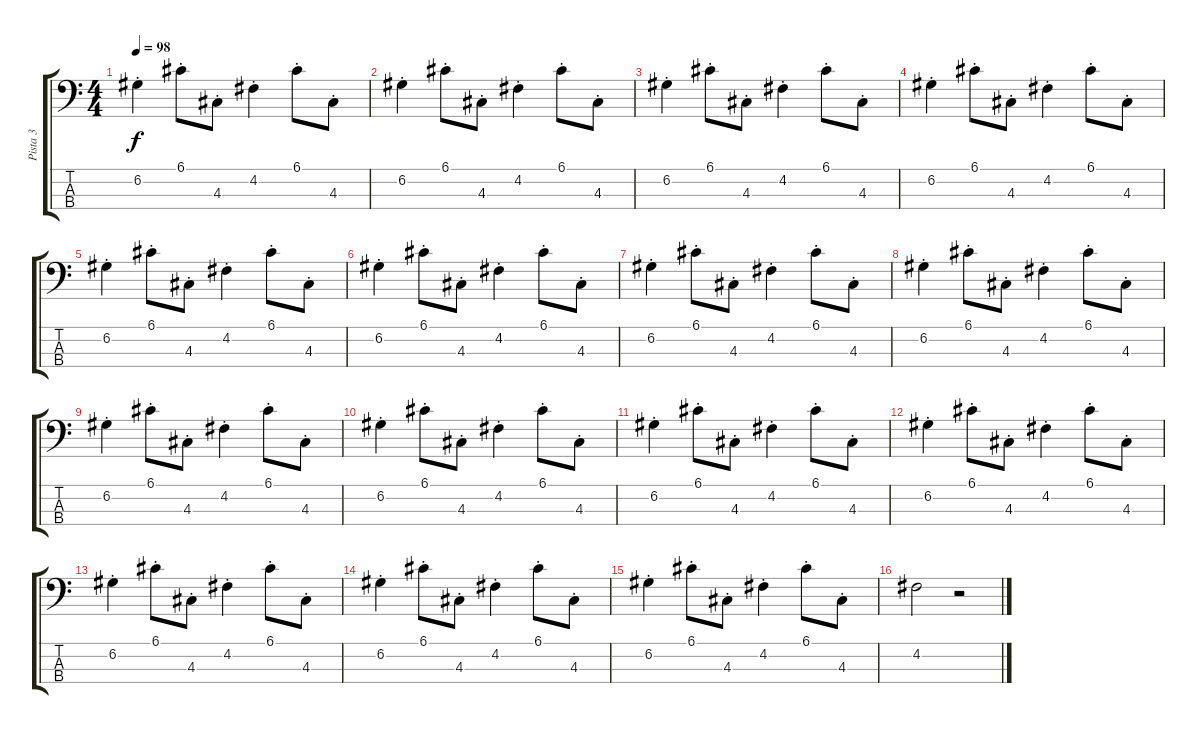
\track ("Pista 3" "Pista 3") {instrument electricbassfinger}
\staff {score tabs}
\tuning (G2 D2 A1 E1) {hide}
\ts (4 4)
\tempo 98
\clef f4
\ks c
6.2{st}.4{dy f} 6.1{st}.8 4.3{st}.8 4.2{st}.4 6.1{st}.8 4.3{st}.8 |
6.2{st}.4 6.1{st}.8 4.3{st}.8 4.2{st}.4 6.1{st}.8 4.3{st}.8 |
6.2{st}.4 6.1{st}.8 4.3{st}.8 4.2{st}.4 6.1{st}.8 4.3{st}.8 |
6.2{st}.4 6.1{st}.8 4.3{st}.8 4.2{st}.4 6.1{st}.8 4.3{st}.8 |
6.2{st}.4 6.1{st}.8 4.3{st}.8 4.2{st}.4 6.1{st}.8 4.3{st}.8 |
6.2{st}.4 6.1{st}.8 4.3{st}.8 4.2{st}.4 6.1{st}.8 4.3{st}.8 |
6.2{st}.4 6.1{st}.8 4.3{st}.8 4.2{st}.4 6.1{st}.8 4.3{st}.8 |
6.2{st}.4 6.1{st}.8 4.3{st}.8 4.2{st}.4 6.1{st}.8 4.3{st}.8 |
6.2{st}.4 6.1{st}.8 4.3{st}.8 4.2{st}.4 6.1{st}.8 4.3{st}.8 |
6.2{st}.4 6.1{st}.8 4.3{st}.8 4.2{st}.4 6.1{st}.8 4.3{st}.8 |
6.2{st}.4 6.1{st}.8 4.3{st}.8 4.2{st}.4 6.1{st}.8 4.3{st}.8 |
6.2{st}.4 6.1{st}.8 4.3{st}.8 4.2{st}.4 6.1{st}.8 4.3{st}.8 |
6.2{st}.4 6.1{st}.8 4.3{st}.8 4.2{st}.4 6.1{st}.8 4.3{st}.8 |
6.2{st}.4 6.1{st}.8 4.3{st}.8 4.2{st}.4 6.1{st}.8 4.3{st}.8 |
6.2{st}.4 6.1{st}.8 4.3{st}.8 4.2{st}.4 6.1{st}.8 4.3{st}.8 |
4.2.2 r.2
